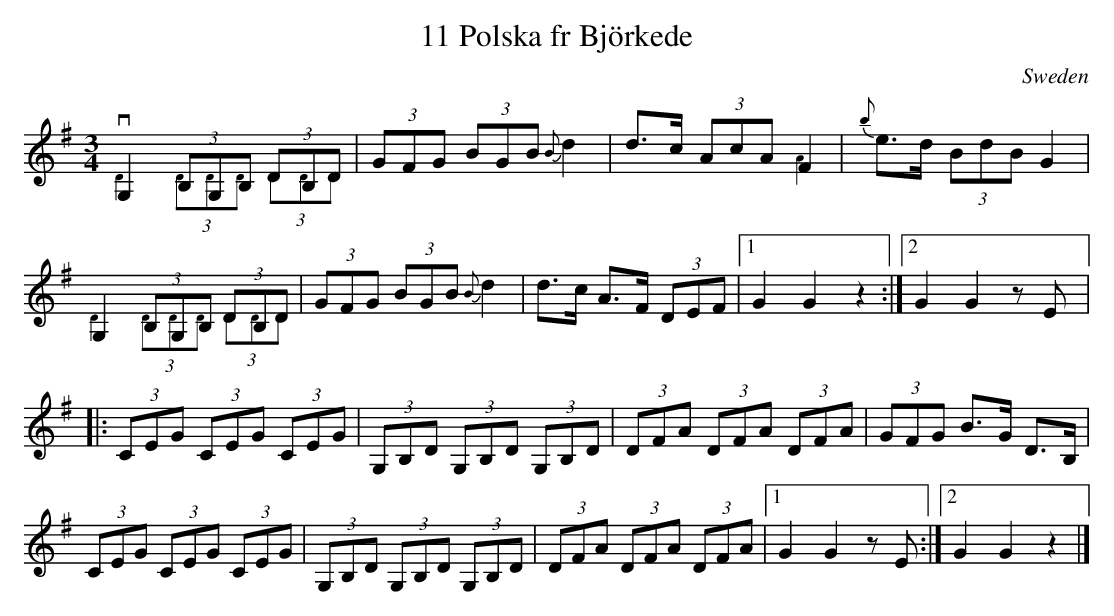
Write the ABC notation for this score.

X:1
T:11 Polska fr Björkede
O:Sweden
M:3/4
K:G
vG,2 (3B,G,B, (3DB,D & [I:voicescale 0.6] D2 (3DDD (3DDD | (3GFG (3BGB {B}d2 | \
d>c (3AcA F2 & [I:voicescale 0.6]x2x2 A2 | {b}e>d (3BdB G2 |
G,2 (3B,G,B, (3DB,D & [I:voicescale 0.6] D2 (3DDD (3DDD | (3GFG (3BGB {B}d2 | \
d>c A>F (3DEF |1 G2G2z2 :|2 G2G2 zE |:
(3CEG (3CEG (3CEG | (3G,B,D (3G,B,D (3G,B,D | \
(3DFA (3DFA (3DFA | (3GFG B>G D>B, |
(3CEG (3CEG (3CEG | (3G,B,D (3G,B,D (3G,B,D | \
(3DFA (3DFA (3DFA |1 G2G2 zE:|2 G2G2z2|]
